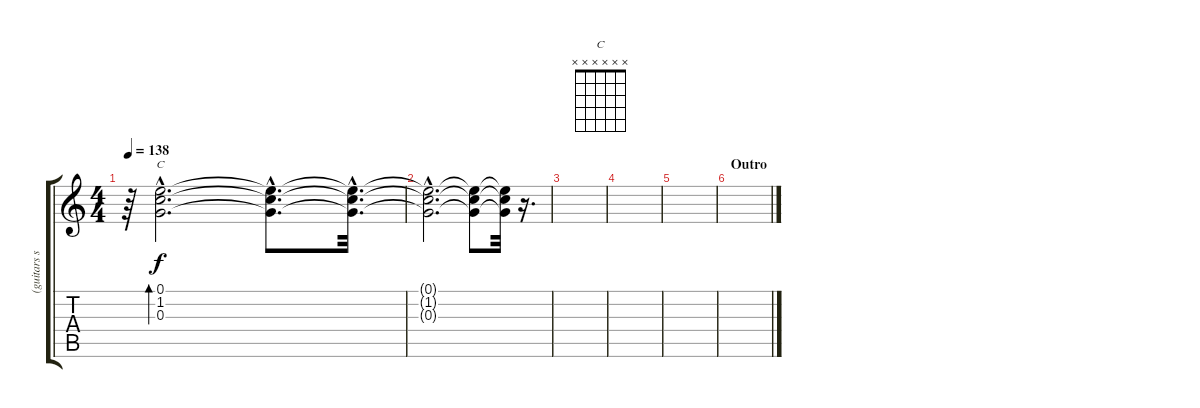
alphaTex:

\track ("(guitars stereo fx)" "(guitars s") {instrument electricguitarclean}
\staff {score tabs}
\tuning (E4 B3 G3 D3 A2 E2) {hide}
\chord ("C" x x x x x x)
\ts (4 4)
\tempo 138
\clef g2
\ks c
r.64{dy f} (0.1{hac} 1.2{hac} 0.3{hac}).2{d bd 60 ch "C"} (0.1{hac t} 1.2{hac t} 0.3{hac t}).8{d} (0.1{hac t} 1.2{hac t} 0.3{hac t}).32{d} |
(0.1{hac t} 1.2{hac t} 0.3{hac t}).2{d} (0.1{t} 1.2{t} 0.3{t}).8 (0.1{t} 1.2{t} 0.3{t}).32 r.16{d} |
|
|
|
\section ("" "Outro")
